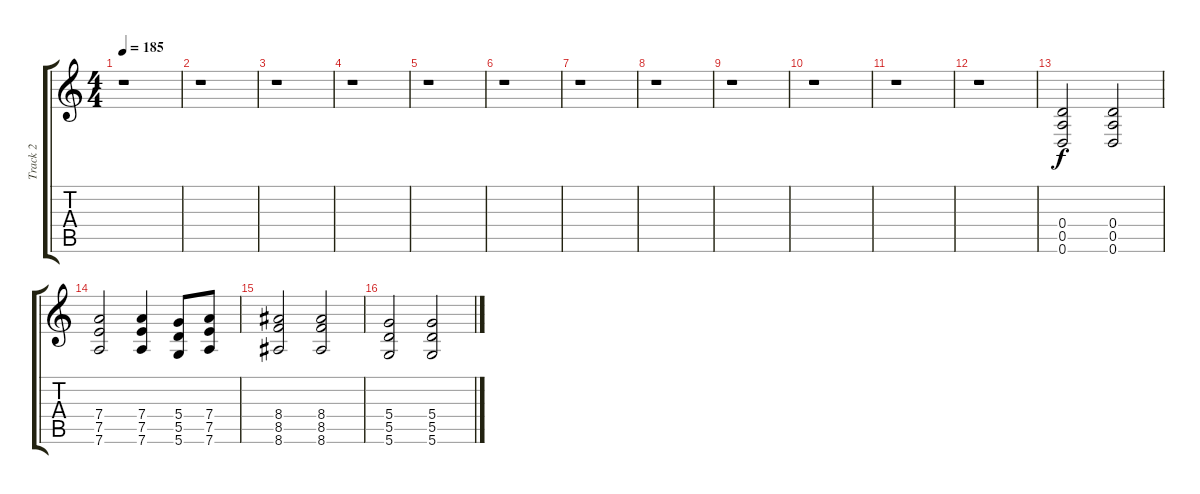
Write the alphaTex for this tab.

\track ("Track 2" "Track 2") {instrument overdrivenguitar}
\staff {score tabs}
\tuning (E4 B3 G3 D3 A2 D2) {hide}
\ts (4 4)
\tempo 185
\clef g2
\ks c
r.1{dy f} |
r.1 |
r.1 |
r.1 |
r.1 |
r.1 |
r.1 |
r.1 |
r.1 |
r.1 |
r.1 |
r.1 |
(0.4 0.5 0.6).2 (0.4 0.5 0.6).2 |
(7.4 7.5 7.6).2 (7.4 7.5 7.6).4 (5.4 5.5 5.6).8 (7.4 7.5 7.6).8 |
(8.4 8.5 8.6).2 (8.4 8.5 8.6).2 |
(5.4 5.5 5.6).2 (5.4 5.5 5.6).2
